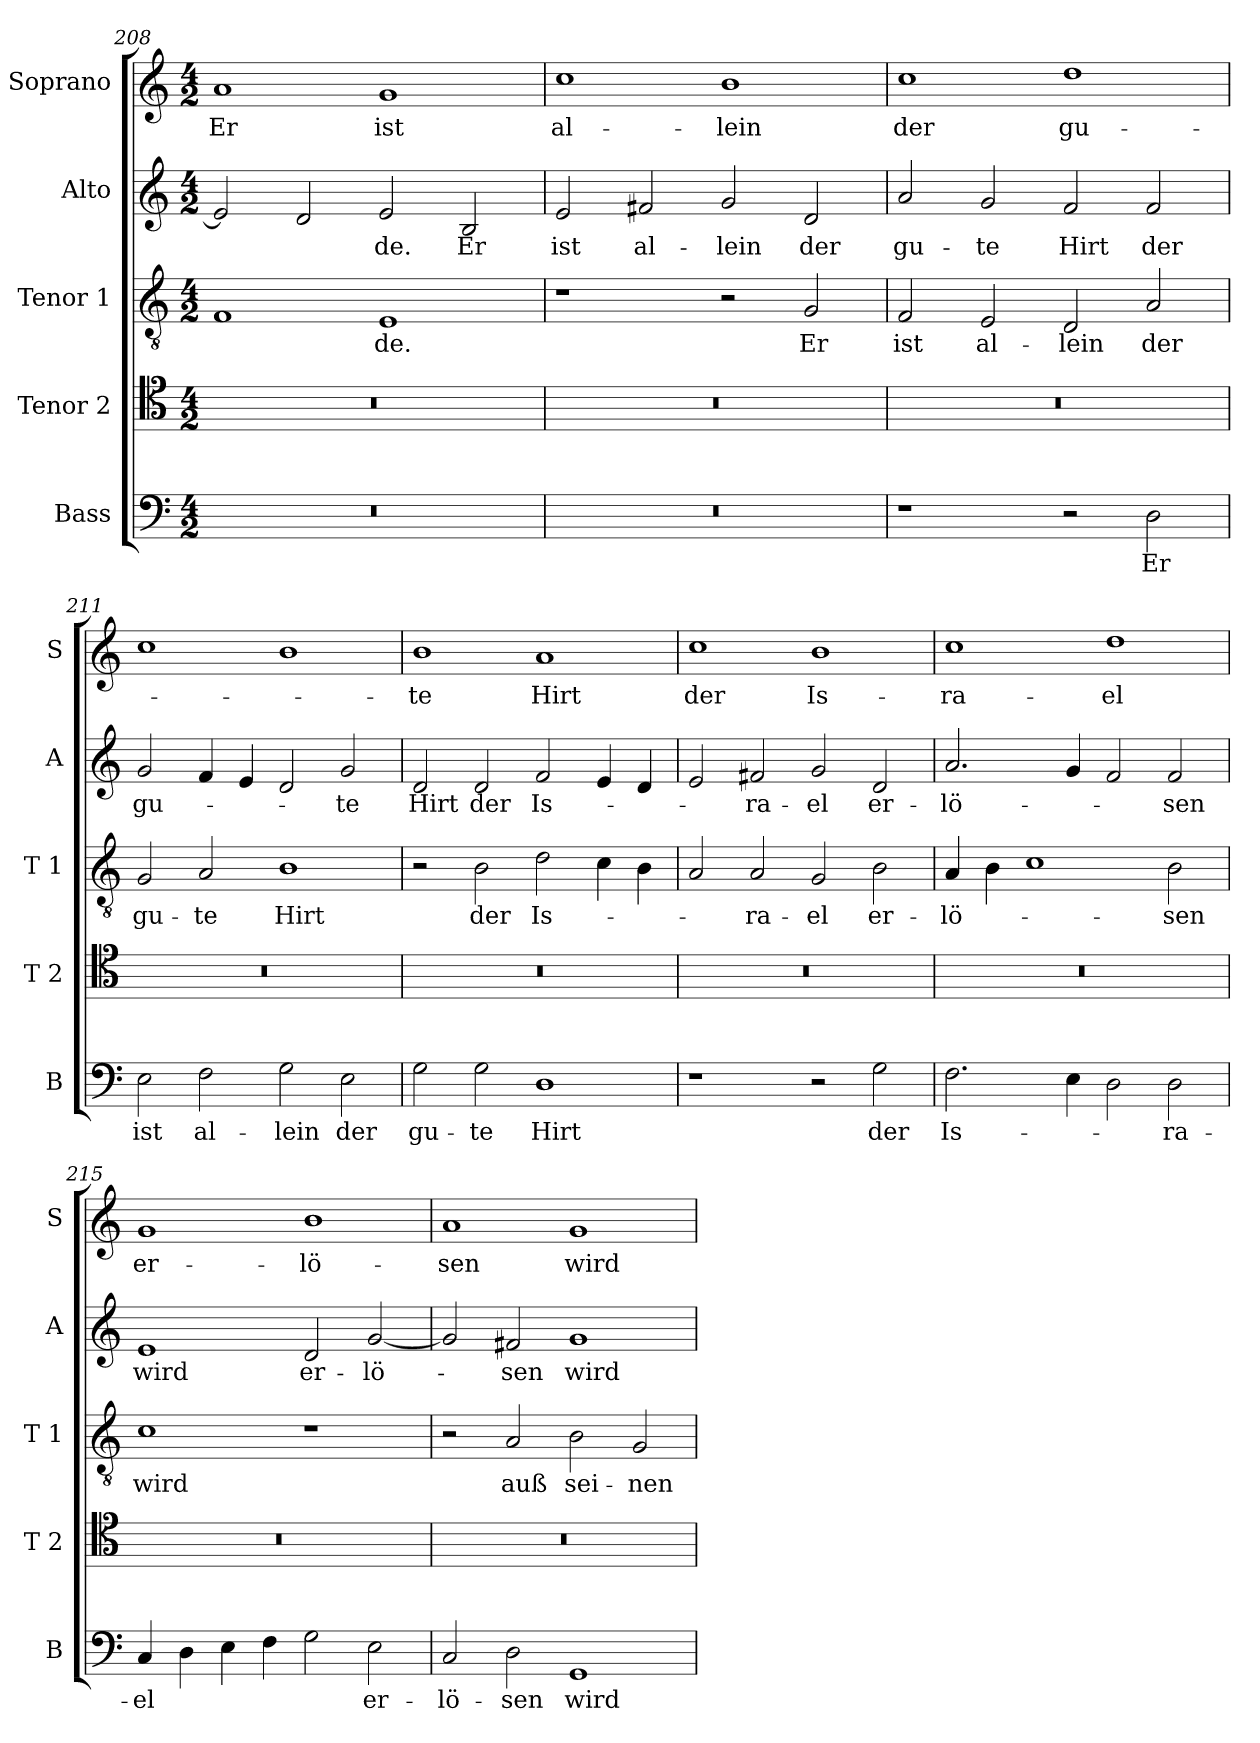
**kern	**text	**kern	**kern	**text	**kern	**text	**kern	**text
*part5	*part5	*part4	*part3	*part3	*part2	*part2	*part1	*part1
*staff5	*staff5	*staff4	*staff3	*staff3	*staff2	*staff2	*staff1	*staff1
*I"Bass	*	*I"Tenor 2	*I"Tenor 1	*	*I"Alto	*	*I"Soprano	*
*I'B	*	*I'T 2	*I'T 1	*	*I'A	*	*I'S	*
*clefF4	*	*clefC4	*clefGv2	*	*clefG2	*	*clefG2	*
*k[]	*	*k[]	*k[]	*	*k[]	*	*k[]	*
*C:	*	*C:	*C:	*	*C:	*	*C:	*
*M4/2	*	*M4/2	*M4/2	*	*M4/2	*	*M4/2	*
=208	=208	=208	=208	=208	=208	=208	=208	=208
!	!	!	!	!	!	!	!	!LO:LY:b
0r	.	0r	1F	.	2e/]	.	1a	Er
.	.	.	.	.	2d/	.	.	.
!	!	!	!	!LO:LY:b	!	!LO:LY:b	!	!LO:LY:b
.	.	.	1E	-de.	2e/	-de.	1g	ist
!	!	!	!	!	!	!LO:LY:b	!	!
.	.	.	.	.	2B/	Er	.	.
=209	=209	=209	=209	=209	=209	=209	=209	=209
!	!	!	!	!	!	!LO:LY:b	!	!LO:LY:b
0r	.	0r	1r	.	2e/	ist	1cc	al-
!	!	!	!	!	!	!LO:LY:b	!	!
.	.	.	.	.	2f#X/	al-	.	.
!	!	!	!	!	!	!LO:LY:b	!	!LO:LY:b
.	.	.	2r	.	2g/	-lein	1b	-lein
!	!	!	!	!LO:LY:b	!	!LO:LY:b	!	!
.	.	.	2G/	Er	2d/	der	.	.
=210	=210	=210	=210	=210	=210	=210	=210	=210
!	!	!	!	!LO:LY:b	!	!LO:LY:b	!	!LO:LY:b
1r	.	0r	2F/	ist	2a/	gu-	1cc	der
!	!	!	!	!LO:LY:b	!	!LO:LY:b	!	!
.	.	.	2E/	al-	2g/	-te	.	.
!	!	!	!	!LO:LY:b	!	!LO:LY:b	!	!LO:LY:b
2r	.	.	2D/	-lein	2f/	Hirt	1dd	gu-
!	!LO:LY:b	!	!	!LO:LY:b	!	!LO:LY:b	!	!
2D\	Er	.	2A/	der	2f/	der	.	.
!!LO:LB:g=z
=211	=211	=211	=211	=211	=211	=211	=211	=211
!	!LO:LY:b	!	!	!LO:LY:b	!	!LO:LY:b	!	!
2E\	ist	0r	2G/	gu-	2g/	gu-	1cc	.
!	!LO:LY:b	!	!	!LO:LY:b	!	!	!	!
2F\	al-	.	2A/	-te	4f/	.	.	.
.	.	.	.	.	4e/	.	.	.
!	!LO:LY:b	!	!	!LO:LY:b	!	!	!	!
2G\	-lein	.	1B	Hirt	2d/	.	1b	.
!	!LO:LY:b	!	!	!	!	!LO:LY:b	!	!
2E\	der	.	.	.	2g/	-te	.	.
=212	=212	=212	=212	=212	=212	=212	=212	=212
!	!LO:LY:b	!	!	!	!	!LO:LY:b	!	!LO:LY:b
2G\	gu-	0r	2r	.	2d/	Hirt	1b	-te
!	!LO:LY:b	!	!	!LO:LY:b	!	!LO:LY:b	!	!
2G\	-te	.	2B\	der	2d/	der	.	.
!	!LO:LY:b	!	!	!LO:LY:b	!	!LO:LY:b	!	!LO:LY:b
1D	Hirt	.	2d\	Is-	2f/	Is-	1a	Hirt
.	.	.	4c\	.	4e/	.	.	.
.	.	.	4B\	.	4d/	.	.	.
=213	=213	=213	=213	=213	=213	=213	=213	=213
!	!	!	!	!	!	!	!	!LO:LY:b
1r	.	0r	2A/	.	2e/	.	1cc	der
!	!	!	!	!LO:LY:b	!	!LO:LY:b	!	!
.	.	.	2A/	-ra-	2f#X/	-ra-	.	.
!	!	!	!	!LO:LY:b	!	!LO:LY:b	!	!LO:LY:b
2r	.	.	2G/	-el	2g/	-el	1b	Is-
!	!LO:LY:b	!	!	!LO:LY:b	!	!LO:LY:b	!	!
2G\	der	.	2B\	er-	2d/	er-	.	.
=214	=214	=214	=214	=214	=214	=214	=214	=214
!	!LO:LY:b	!	!	!LO:LY:b	!	!LO:LY:b	!	!LO:LY:b
2.F\	Is-	0r	4A/	-lö-	2.a/	-lö-	1cc	-ra-
.	.	.	4B\	.	.	.	.	.
.	.	.	1c	.	.	.	.	.
4E\	.	.	.	.	4g/	.	.	.
!	!	!	!	!	!	!	!	!LO:LY:b
2D\	.	.	.	.	2f/	.	1dd	-el
!	!LO:LY:b	!	!	!LO:LY:b	!	!LO:LY:b	!	!
2D\	-ra-	.	2B\	-sen	2f/	-sen	.	.
=215	=215	=215	=215	=215	=215	=215	=215	=215
!	!LO:LY:b	!	!	!LO:LY:b	!	!LO:LY:b	!	!LO:LY:b
4C/	-el	0r	1c	wird	1e	wird	1g	er-
4D\	.	.	.	.	.	.	.	.
4E\	.	.	.	.	.	.	.	.
4F\	.	.	.	.	.	.	.	.
!	!	!	!	!	!	!LO:LY:b	!	!LO:LY:b
2G\	.	.	1r	.	2d/	er-	1b	-lö-
!	!LO:LY:b	!	!	!	!	!LO:LY:b	!	!
2E\	er-	.	.	.	[2g/	-lö-	.	.
!!LO:PB:g=z
=216	=216	=216	=216	=216	=216	=216	=216	=216
!	!LO:LY:b	!	!	!	!	!	!	!LO:LY:b
2C/	-lö-	0r	2r	.	2g/]	.	1a	-sen
!	!LO:LY:b	!	!	!LO:LY:b	!	!LO:LY:b	!	!
2D\	-sen	.	2A/	auß	2f#X/	-sen	.	.
!	!LO:LY:b	!	!	!LO:LY:b	!	!LO:LY:b	!	!LO:LY:b
1GG	wird	.	2B\	sei-	1g	wird	1g	wird
!	!	!	!	!LO:LY:b	!	!	!	!
.	.	.	2G/	-nen	.	.	.	.
=	=	=	=	=	=	=	=	=
*-	*-	*-	*-	*-	*-	*-	*-	*-
